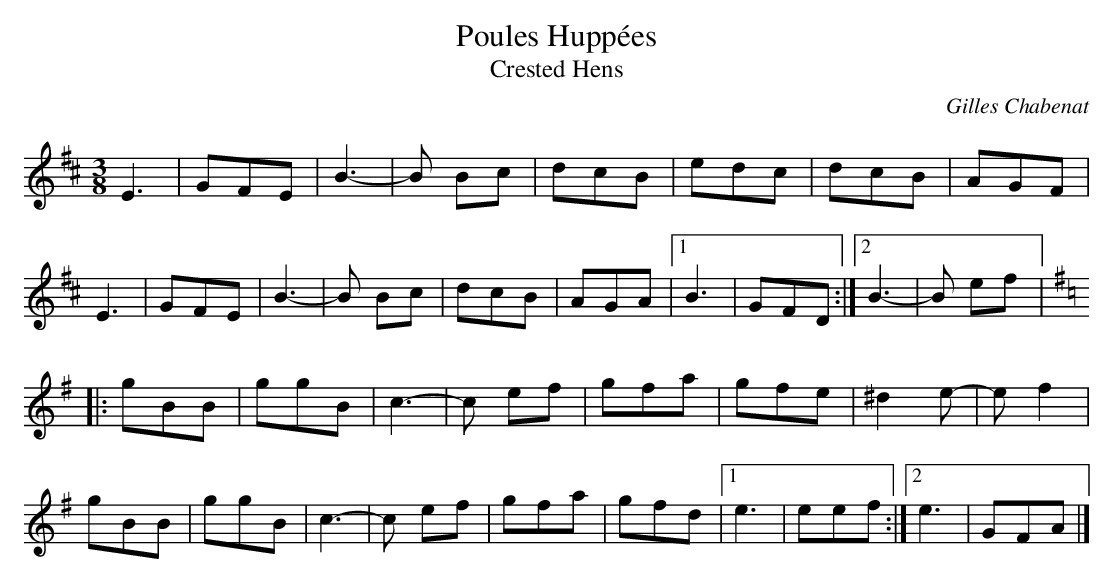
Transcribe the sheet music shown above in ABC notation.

X:1
T:Poules Huppées
T:Crested Hens
C:Gilles Chabenat
M:3/8
L:1/8
K:Edor
E3 | GFE | B3- | B Bc | dcB | edc | dcB | AGF |
E3 | GFE | B3- | B Bc | dcB | AGA |1 B3 | GFD :|2 B3- | B ef |:
K:Emin
gBB | ggB | c3- | c ef | gfa | gfe | ^d2 e- | e f2 |
gBB | ggB | c3- | c ef | gfa | gfd |1 e3 | eef :|2 e3 | GFA |]
